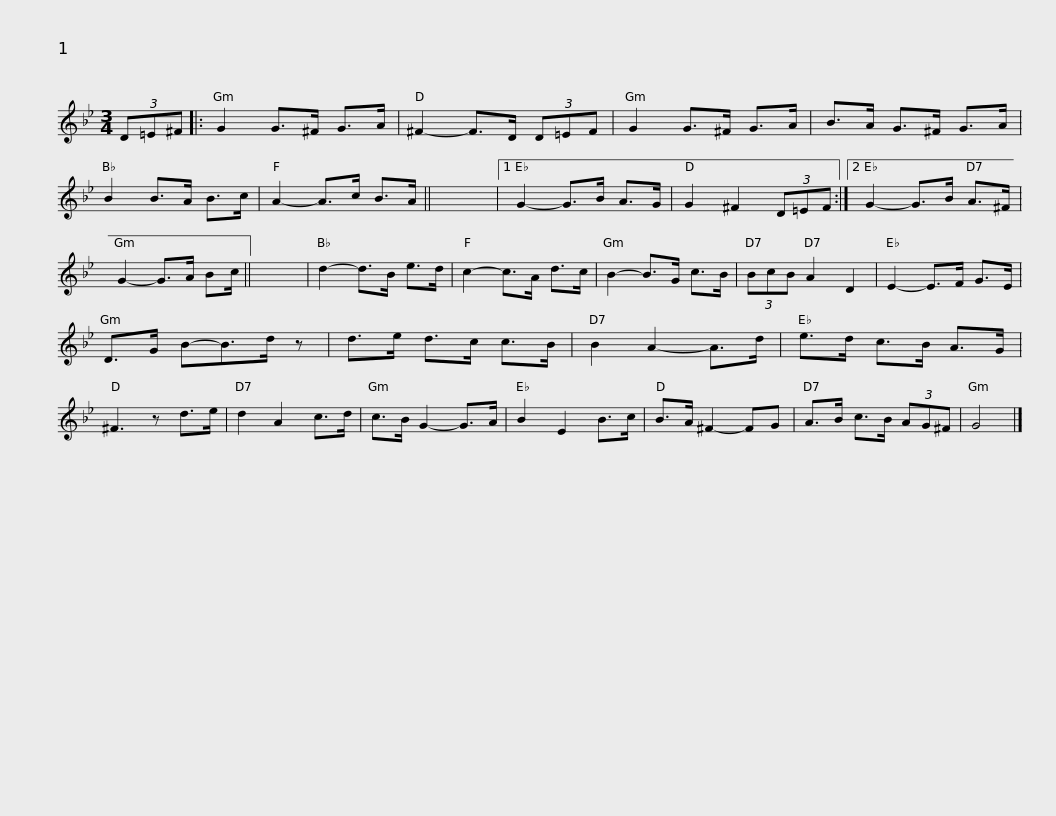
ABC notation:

X:1
L:1/8
M:3/4
I:linebreak $
K:Gmin
V:1 treble
V:1
 (3D=E^F |: G2 G>^F G>A | ^F2- F>D (3D=EF | G2 G>^F G>A | B>A G>^F G>A | %5
 B2 B>A B>c |$ A2- A>c B>A || x6 |1 G2- G>B A>G | G2 ^F2 (3D=EF :|2 %10
 G2- G>B A>^F | G2- G>A Bc/ || x6 | d2- d>B e>d |$ c2- c>A d>c | %15
 B2- B>G c>B | (3BcB A2 D2 | E2- E>F G>E | D>G B-B>d z | d>e d>c c>B | %20
 B2 A2- A>d |$ e>d c>B A>G | ^F3 z d>e | d2 A2 c>d | c>B G2- G>A | %25
 B2 E2 B>c | B>A ^F2- FG | A>B c>B (3AG^F | G4 |] %29
